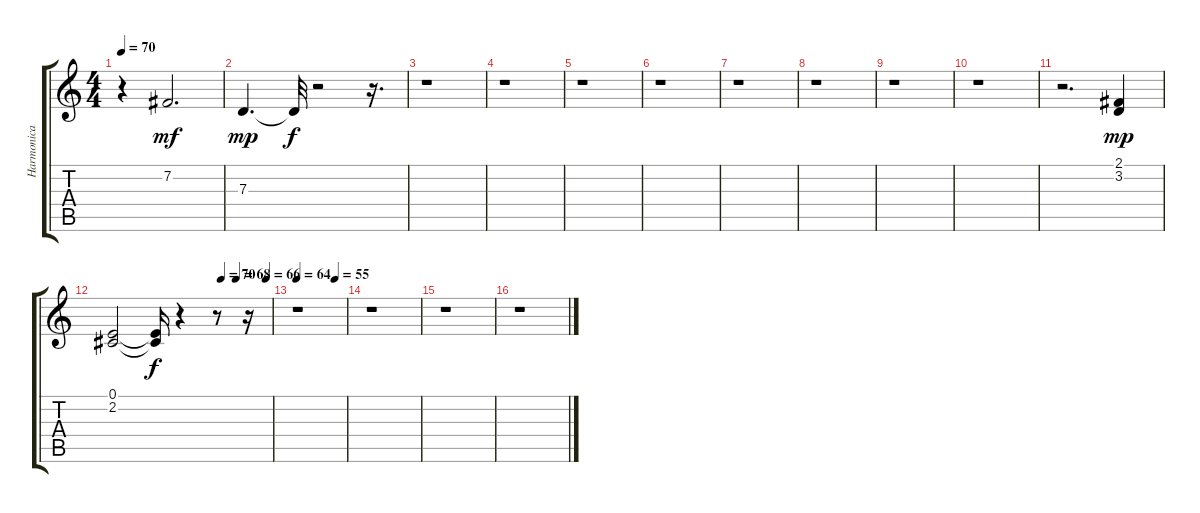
\track ("Harmonica" "Harmonica") {instrument harmonica}
\staff {score tabs}
\tuning (E4 B3 G3 D3 A2 E2) {hide}
\ts (4 4)
\tempo 70
\clef g2
\ks c
r.4{dy f} 7.2.2{d dy mf} |
7.3.4{d dy mp} 7.3{t}.32{dy f} r.2 r.16{d} |
r.1 |
r.1 |
r.1 |
r.1 |
r.1 |
r.1 |
r.1 |
r.1 |
r.2{d} (2.1 3.2).4{dy mp} |
\tempo (70 0.6875)
\tempo (68 0.78125)
\tempo (66 0.96875)
(0.1 2.2).2 (0.1{t} 2.2{t}).16{dy f} r.4 r.8 r.16 |
\tempo 64
\tempo (55 0.78125)
r.1 |
r.1 |
r.1 |
r.1
